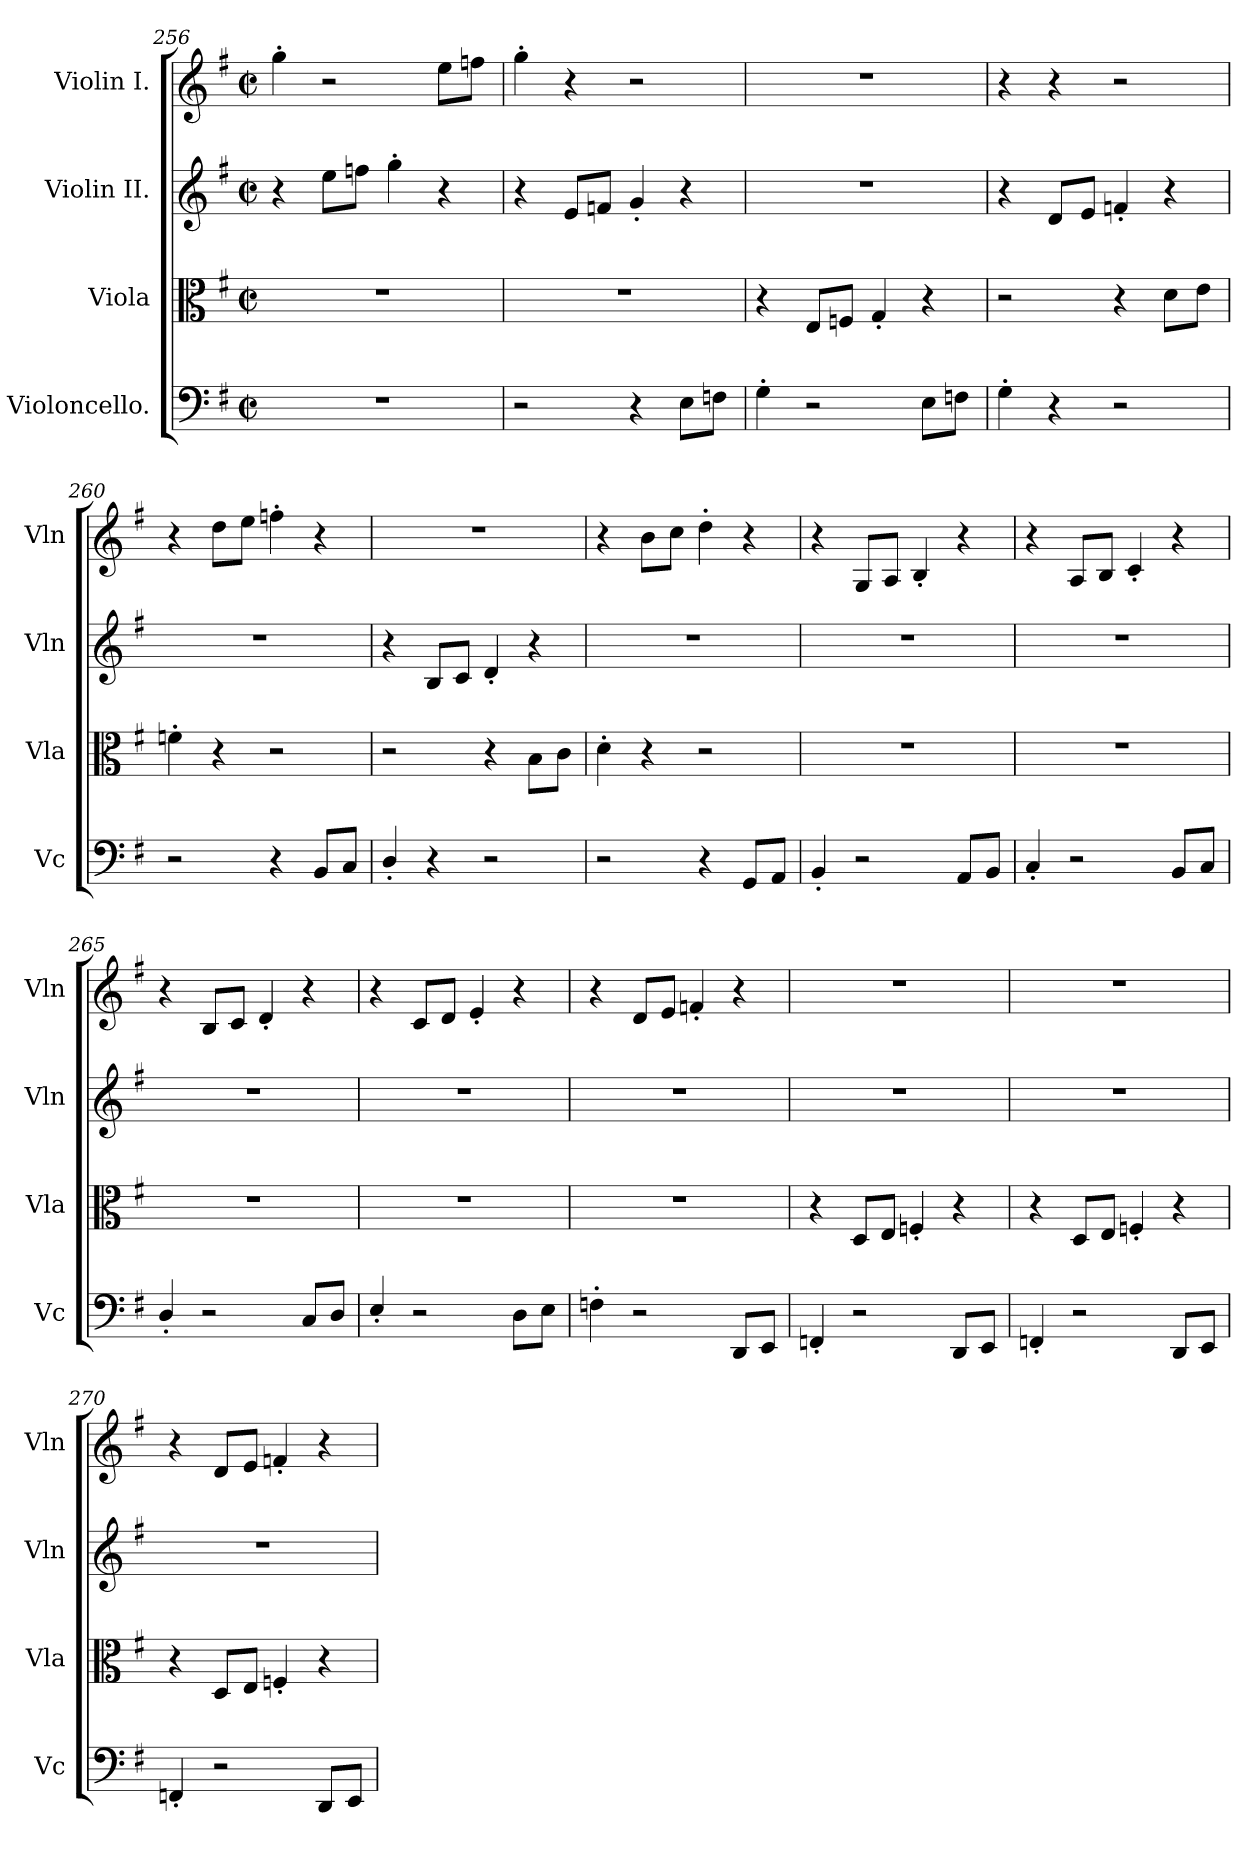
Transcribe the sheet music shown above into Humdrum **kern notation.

**kern	**kern	**kern	**kern
*part4	*part3	*part2	*part1
*staff4	*staff3	*staff2	*staff1
*I"Violoncello.	*I"Viola	*I"Violin II.	*I"Violin I.
*I'Vc	*I'Vla	*I'Vln	*I'Vln
*clefF4	*clefC3	*clefG2	*clefG2
*k[f#]	*k[f#]	*k[f#]	*k[f#]
*M2/2	*M2/2	*M2/2	*M2/2
*met(c|)	*met(c|)	*met(c|)	*met(c|)
=256	=256	=256	=256
1r	1r	4r	4gg'\
.	.	8ee\L	2r
.	.	8ffn\J	.
.	.	4gg'\	.
.	.	4r	8ee\L
.	.	.	8ffn\J
=257	=257	=257	=257
2r	1r	4r	4gg'\
.	.	8e/L	4r
.	.	8fn/J	.
4r	.	4g'/	2r
8E\L	.	4r	.
8Fn\J	.	.	.
=258	=258	=258	=258
4G'\	4r	1r	1r
2r	8E/L	.	.
.	8Fn/J	.	.
.	4G'/	.	.
8E\L	4r	.	.
8Fn\J	.	.	.
=259	=259	=259	=259
4G'\	2r	4r	4r
4r	.	8d/L	4r
.	.	8e/J	.
2r	4r	4fn'/	2r
.	8d\L	4r	.
.	8e\J	.	.
=260	=260	=260	=260
2r	4fn'\	1r	4r
.	4r	.	8dd\L
.	.	.	8ee\J
4r	2r	.	4ffn'\
8BB/L	.	.	4r
8C/J	.	.	.
=261	=261	=261	=261
4D'/	2r	4r	1r
4r	.	8B/L	.
.	.	8c/J	.
2r	4r	4d'/	.
.	8B\L	4r	.
.	8c\J	.	.
=262	=262	=262	=262
2r	4d'\	1r	4r
.	4r	.	8b\L
.	.	.	8cc\J
4r	2r	.	4dd'\
8GG/L	.	.	4r
8AA/J	.	.	.
=263	=263	=263	=263
4BB'/	1r	1r	4r
2r	.	.	8G/L
.	.	.	8A/J
.	.	.	4B'/
8AA/L	.	.	4r
8BB/J	.	.	.
=264	=264	=264	=264
4C'/	1r	1r	4r
2r	.	.	8A/L
.	.	.	8B/J
.	.	.	4c'/
8BB/L	.	.	4r
8C/J	.	.	.
=265	=265	=265	=265
4D'/	1r	1r	4r
2r	.	.	8B/L
.	.	.	8c/J
.	.	.	4d'/
8C/L	.	.	4r
8D/J	.	.	.
=266	=266	=266	=266
4E'/	1r	1r	4r
2r	.	.	8c/L
.	.	.	8d/J
.	.	.	4e'/
8D\L	.	.	4r
8E\J	.	.	.
=267	=267	=267	=267
4Fn'\	1r	1r	4r
2r	.	.	8d/L
.	.	.	8e/J
.	.	.	4fn'/
8DD/L	.	.	4r
8EE/J	.	.	.
=268	=268	=268	=268
4FFn'/	4r	1r	1r
2r	8D/L	.	.
.	8E/J	.	.
.	4Fn'/	.	.
8DD/L	4r	.	.
8EE/J	.	.	.
=269	=269	=269	=269
4FFn'/	4r	1r	1r
2r	8D/L	.	.
.	8E/J	.	.
.	4Fn'/	.	.
8DD/L	4r	.	.
8EE/J	.	.	.
=270	=270	=270	=270
4FFn'/	4r	1r	4r
2r	8D/L	.	8d/L
.	8E/J	.	8e/J
.	4Fn'/	.	4fn'/
8DD/L	4r	.	4r
8EE/J	.	.	.
=	=	=	=
*-	*-	*-	*-
